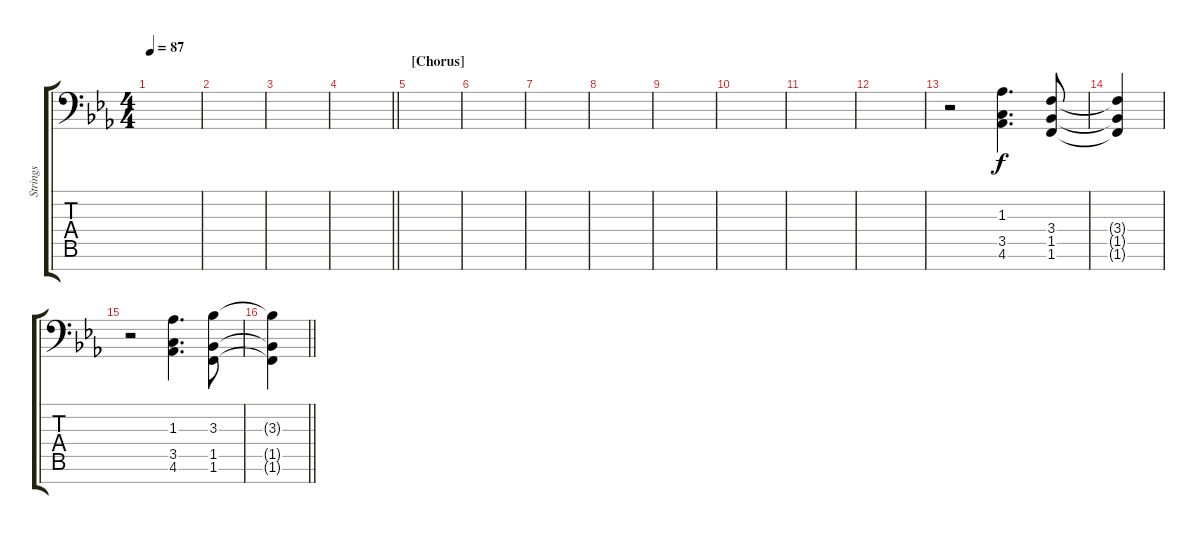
\track ("Strings" "Strings") {instrument stringensemble2}
\staff {score tabs}
\tuning (E4 B3 G3 D3 A2 E2 C-1) {hide}
\ts (4 4)
\tempo 87
\clef f4
\ks eb
|
|
|
\barLineRight lightlight
|
\section ("" "[Chorus]")
|
|
|
|
|
|
|
|
r.2 (1.3 3.5 4.6).4{d} (3.4 1.5 1.6).8 |
(3.4{t} 1.5{t} 1.6{t}).4 |
r.2 (1.3 3.5 4.6).4{d} (3.3 1.5 1.6).8 |
\barLineRight lightlight
(3.3{t} 1.5{t} 1.6{t}).4
